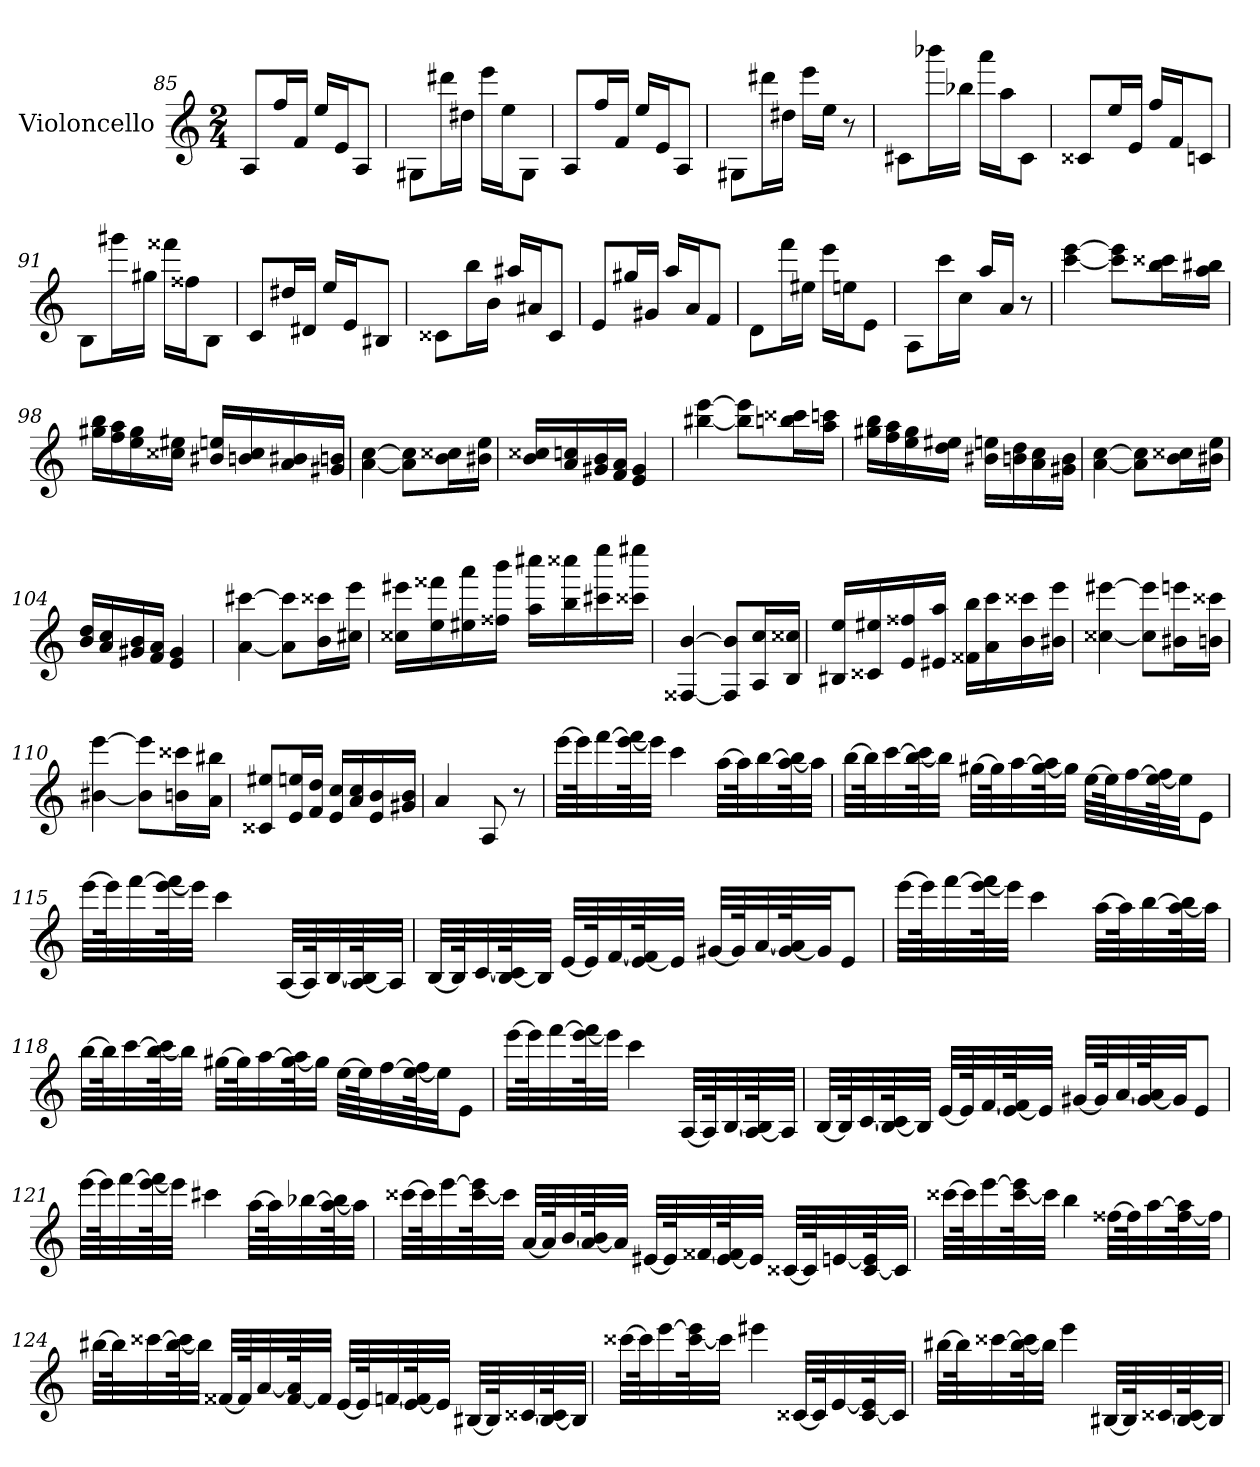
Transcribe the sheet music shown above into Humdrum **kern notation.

**kern
*part1
*staff1
*I"Violoncello
*I'Vc
*clefG2
*k[]
*C:
*M2/4
=85
8A/L
16ff/L
16f/JJ
16ee/LL
16e/J
8A/J
=86
8G#X\L
16ddd#X\L
16dd#X\JJ
16eee\LL
16ee\J
8G#\J
!!LO:LB:g=z
=87
8A/L
16ff/L
16f/JJ
16ee/LL
16e/J
8A/J
=88
8G#X\L
16ddd#X\L
16dd#X\JJ
16eee\LL
16ee\JJ
8r
=89
8c#X\L
16bbb-X\L
16bb-X\JJ
16aaa\LL
16aa\J
8c#\J
=90
8c##X/L
16ee/L
16e/JJ
16ff/LL
16f/J
8cn/J
=91
8B\L
16ggg#X\L
16gg#X\JJ
16fff##X\LL
16ff##X\J
8B\J
!!LO:LB:g=z
=92
8c/L
16dd#X/L
16d#X/JJ
16ee/LL
16e/J
8B#X/J
=93
8c##X\L
16bb\L
16b\JJ
16aa#X/LL
16a#X/J
8c##/J
=94
8e/L
16gg#X/L
16g#X/JJ
16aa/LL
16a/J
8f/J
=95
8d\L
16fff\L
16ee#X\JJ
16eee\LL
16een\J
8e\J
=96
8A\L
16ccc\L
16cc\JJ
16aa/LL
16a/JJ
8r
!!LO:LB:g=z
=97
[4ccc\ [4eee\
8ccc\] 8eee\]L
16bb\ 16ccc##X\L
16aa\ 16bb#X\JJ
=98
16gg#X\ 16bb\LL
16ff\ 16aa\
16ee\ 16gg#\
16cc##X\ 16ee#X\JJ
16b#X/ 16een/LL
16bn/ 16cc##/
16a/ 16b#X/
16g#X/ 16bn/JJ
=99
[4a\ [4cc\
8a\] 8cc\]L
16b\ 16cc##X\L
16b#X\ 16ee\JJ
=100
16b/ 16cc##X/LL
16a/ 16ccn/
16g#X/ 16b/
16f/ 16a/JJ
4e/ 4g#/
=101
[4bb#X\ [4eee\
8bb#\] 8eee\]L
16bbn\ 16ccc##X\L
16aa\ 16cccn\JJ
!!LO:LB:g=z
=102
16gg#X\ 16bb\LL
16ff\ 16aa\
16ee\ 16gg#\
16dd\ 16ee#X\JJ
16b#X\ 16een\LL
16bn\ 16dd\
16a\ 16cc\
16g#X\ 16b\JJ
=103
[4a\ [4cc\
8a\] 8cc\]L
16b\ 16cc##X\L
16b#X\ 16ee\JJ
=104
16b/ 16dd/LL
16a/ 16cc/
16g#X/ 16b/
16f/ 16a/JJ
4e/ 4g#/
=105
[4a\ [4ccc#X\
8a\] 8ccc#\]L
16b\ 16ccc##X\L
16cc#X\ 16eee\JJ
=106
16cc##X\ 16eee#X\LL
16ee\ 16fff##X\
16ee#X\ 16aaa\
16ff##X\ 16bbb\JJ
16aa\ 16cccc#X\LL
16bb\ 16cccc##X\
16ccc#X\ 16eeee\
16ccc##X\ 16eeee#X\JJ
!!LO:LB:g=z
=107
[4F##X/ [4b/
8F##/] 8b/]L
16A/ 16cc/L
16B/ 16cc##X/JJ
=108
16B#X/ 16ee/LL
16c##X/ 16ee#X/
16e/ 16ff##X/
16e#X/ 16aa/JJ
16f##X\ 16bb\LL
16a\ 16ccc\
16b\ 16ccc##X\
16b#X\ 16eee\JJ
=109
[4cc##X\ [4eee#X\
8cc##\] 8eee#\]L
16b#X\ 16eeen\L
16bn\ 16ccc##X\JJ
=110
[4b#X\ [4eee\
8b#\] 8eee\]L
16bn\ 16ccc##X\L
16a\ 16bb#X\JJ
=111
8c##X/ 8ee#X/L
16e/ 16een/L
16f/ 16dd/JJ
16e/ 16cc/LL
16a/ 16cc/
16e/ 16b/
16g#X/ 16b/JJ
=112
4a/
8A/
8r
!!LO:LB:g=z
=113
[32eee\LLL
64eee\K]
[32fff\
[64eee\ 64fff\]K
32eee\JJJ]
4ccc\
[32aa\LLL
64aa\K]
[32bb\
[64aa\ 64bb\]K
32aa\JJJ]
=114
[32bb\LLL
64bb\K]
[32ccc\
[64bb\ 64ccc\]K
32bb\JJJ]
[32gg#X\LLL
64gg#\K]
[32aa\
[64gg#\ 64aa\]K
32gg#\JJJ]
[32ee\LLL
64ee\K]
[32ff\
[64ee\ 64ff\]K
32ee\JJ]
8e\J
=115
[32eee\LLL
64eee\K]
[32fff\
[64eee\ 64fff\]K
32eee\JJJ]
4ccc\
[32A/LLL
64A/K]
[32B/
[64A/ 64B/]K
32A/JJJ]
!!LO:LB:g=z
=116
[32B/LLL
64B/K]
[32c/
[64B/ 64c/]K
32B/JJJ]
[32e/LLL
64e/K]
[32f/
[64e/ 64f/]K
32e/JJJ]
[32g#X/LLL
64g#/K]
[32a/
[64g#/ 64a/]K
32g#/JJ]
8e/J
=117
[32eee\LLL
64eee\K]
[32fff\
[64eee\ 64fff\]K
32eee\JJJ]
4ccc\
[32aa\LLL
64aa\K]
[32bb\
[64aa\ 64bb\]K
32aa\JJJ]
!!LO:LB:g=z
=118
[32bb\LLL
64bb\K]
[32ccc\
[64bb\ 64ccc\]K
32bb\JJJ]
[32gg#X\LLL
64gg#\K]
[32aa\
[64gg#\ 64aa\]K
32gg#\JJJ]
[32ee\LLL
64ee\K]
[32ff\
[64ee\ 64ff\]K
32ee\JJ]
8e\J
=119
[32eee\LLL
64eee\K]
[32fff\
[64eee\ 64fff\]K
32eee\JJJ]
4ccc\
[32A/LLL
64A/K]
[32B/
[64A/ 64B/]K
32A/JJJ]
!!LO:LB:g=z
=120
[32B/LLL
64B/K]
[32c/
[64B/ 64c/]K
32B/JJJ]
[32e/LLL
64e/K]
[32f/
[64e/ 64f/]K
32e/JJJ]
[32g#X/LLL
64g#/K]
[32a/
[64g#/ 64a/]K
32g#/JJ]
8e/J
=121
[32eee\LLL
64eee\K]
[32fff\
[64eee\ 64fff\]K
32eee\JJJ]
4ccc#X\
[32aa\LLL
64aa\K]
[32bb-X\
[64aa\ 64bb-\]K
32aa\JJJ]
!!LO:PB:g=z
=122
[32ccc##X\LLL
64ccc##\K]
[32eee\
[64ccc##\ 64eee\]K
32ccc##\JJJ]
[32a/LLL
64a/K]
[32b/
[64a/ 64b/]K
32a/JJJ]
[32e#X/LLL
64e#/K]
[32f##X/
[64e#/ 64f##/]K
32e#/JJJ]
[32c##X/LLL
64c##/K]
[32en/
[64c##/ 64e/]K
32c##/JJJ]
=123
[32ccc##X\LLL
64ccc##\K]
[32eee\
[64ccc##\ 64eee\]K
32ccc##\JJJ]
4bb\
[32ff##X\LLL
64ff##\K]
[32aa\
[64ff##\ 64aa\]K
32ff##\JJJ]
!!LO:LB:g=z
=124
[32bb#X\LLL
64bb#\K]
[32ccc##X\
[64bb#\ 64ccc##\]K
32bb#\JJJ]
[32f##X/LLL
64f##/K]
[32a/
[64f##/ 64a/]K
32f##/JJJ]
[32e/LLL
64e/K]
[32fn/
[64e/ 64f/]K
32e/JJJ]
[32B#X/LLL
64B#/K]
[32c##X/
[64B#/ 64c##/]K
32B#/JJJ]
=125
[32ccc##X\LLL
64ccc##\K]
[32eee\
[64ccc##\ 64eee\]K
32ccc##\JJJ]
4eee#X\
[32c##X/LLL
64c##/K]
[32e/
[64c##/ 64e/]K
32c##/JJJ]
!!LO:LB:g=z
=126
[32bb#X\LLL
64bb#\K]
[32ccc##X\
[64bb#\ 64ccc##\]K
32bb#\JJJ]
4eee\
[32B#X/LLL
64B#/K]
[32c##X/
[64B#/ 64c##/]K
32B#/JJJ]
=
*-
